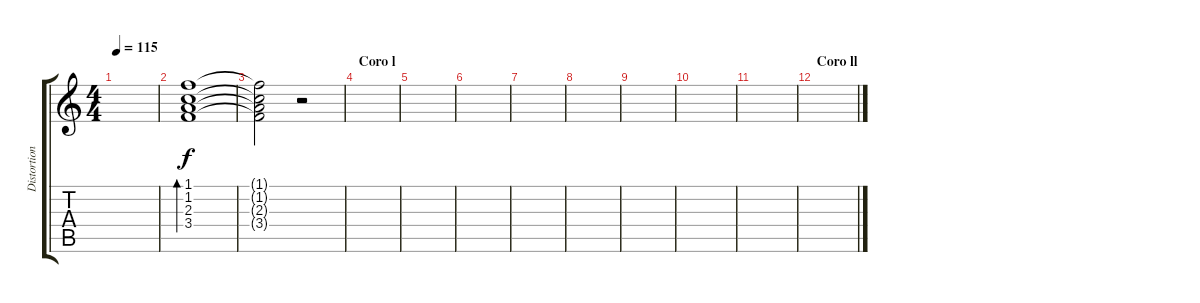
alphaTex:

\track ("Distortion Guitar" "Distortion") {instrument distortionguitar}
\staff {score tabs}
\tuning (E4 B3 G3 D3 A2 E2) {hide}
\ts (4 4)
\tempo 115
\clef g2
\ks c
|
(1.1 1.2 2.3 3.4).1{bd 480 dy f volume 10 instrument electricguitarclean} |
(1.1{t} 1.2{t} 2.3{t} 3.4{t}).2 r.2 |
\section ("" "Coro l")
|
|
|
|
|
|
|
|
\section ("" "Coro ll")
